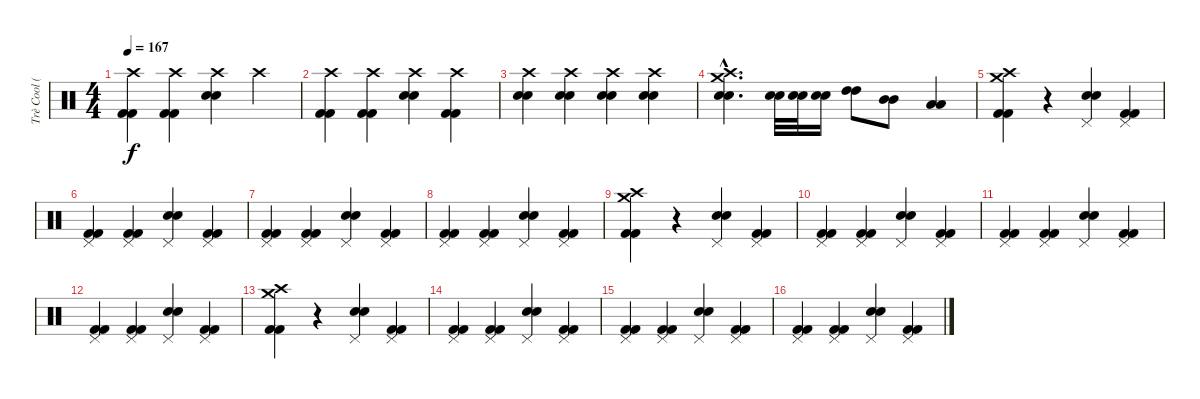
\track ("Trè Cool (Drums)" "Trè Cool (") {instrument percussion}
\staff {score}
\articulation defaults
\ts (4 4)
\tempo 167
\clef neutral
\ks c
("Crash high (hit)" "Kick (hit) 2" "Kick (hit) 2").4{dy f} ("Crash high (hit)" "Kick (hit) 2" "Kick (hit) 2").4 ("Crash high (hit)" "Snare (hit) 2" "Snare (hit) 2").4 "Crash high (hit)".4 |
("Crash high (hit)" "Kick (hit) 2" "Kick (hit) 2").4 ("Crash high (hit)" "Kick (hit) 2" "Kick (hit) 2").4 ("Crash high (hit)" "Snare (hit) 2" "Snare (hit) 2").4 ("Crash high (hit)" "Kick (hit) 2" "Kick (hit) 2").4 |
("Crash high (hit)" "Snare (hit) 2" "Snare (hit) 2").4 ("Crash high (hit)" "Snare (hit) 2" "Snare (hit) 2").4 ("Crash high (hit)" "Snare (hit) 2" "Snare (hit) 2").4 ("Crash high (hit)" "Snare (hit) 2" "Snare (hit) 2").4 |
("Crash high (hit)"{hac} "Crash medium (hit)"{hac} "Snare (hit) 2"{hac} "Snare (hit) 2"{hac}).4{d} ("Snare (hit) 2" "Snare (hit) 2").32{volume 16} ("Snare (hit) 2" "Snare (hit) 2").32 ("Snare (hit) 2" "Snare (hit) 2").16 ("High Tom (hit)" "High Tom (hit)").8 ("Mid Tom (hit)" "Mid Tom (hit)").8 ("Low Tom (hit)" "Low Tom (hit)").4 |
("Crash medium (hit)" "Crash high (hit)" "Kick (hit) 2" "Kick (hit) 2").4{volume 13} r.4 ("Pedal Hi-Hat (hit)" "Snare (hit) 2" "Snare (hit) 2").4 ("Pedal Hi-Hat (hit)" "Kick (hit) 2" "Kick (hit) 2").4 |
("Pedal Hi-Hat (hit)" "Kick (hit) 2" "Kick (hit) 2").4 ("Pedal Hi-Hat (hit)" "Kick (hit) 2" "Kick (hit) 2").4 ("Pedal Hi-Hat (hit)" "Snare (hit) 2" "Snare (hit) 2").4 ("Pedal Hi-Hat (hit)" "Kick (hit) 2" "Kick (hit) 2").4 |
("Pedal Hi-Hat (hit)" "Kick (hit) 2" "Kick (hit) 2").4 ("Pedal Hi-Hat (hit)" "Kick (hit) 2" "Kick (hit) 2").4 ("Pedal Hi-Hat (hit)" "Snare (hit) 2" "Snare (hit) 2").4 ("Pedal Hi-Hat (hit)" "Kick (hit) 2" "Kick (hit) 2").4 |
("Pedal Hi-Hat (hit)" "Kick (hit) 2" "Kick (hit) 2").4 ("Pedal Hi-Hat (hit)" "Kick (hit) 2" "Kick (hit) 2").4 ("Pedal Hi-Hat (hit)" "Snare (hit) 2" "Snare (hit) 2").4 ("Pedal Hi-Hat (hit)" "Kick (hit) 2" "Kick (hit) 2").4 |
("Crash medium (hit)" "Crash high (hit)" "Kick (hit) 2" "Kick (hit) 2").4 r.4 ("Pedal Hi-Hat (hit)" "Snare (hit) 2" "Snare (hit) 2").4 ("Pedal Hi-Hat (hit)" "Kick (hit) 2" "Kick (hit) 2").4 |
("Pedal Hi-Hat (hit)" "Kick (hit) 2" "Kick (hit) 2").4 ("Pedal Hi-Hat (hit)" "Kick (hit) 2" "Kick (hit) 2").4 ("Pedal Hi-Hat (hit)" "Snare (hit) 2" "Snare (hit) 2").4 ("Pedal Hi-Hat (hit)" "Kick (hit) 2" "Kick (hit) 2").4 |
("Pedal Hi-Hat (hit)" "Kick (hit) 2" "Kick (hit) 2").4 ("Pedal Hi-Hat (hit)" "Kick (hit) 2" "Kick (hit) 2").4 ("Pedal Hi-Hat (hit)" "Snare (hit) 2" "Snare (hit) 2").4 ("Pedal Hi-Hat (hit)" "Kick (hit) 2" "Kick (hit) 2").4 |
("Pedal Hi-Hat (hit)" "Kick (hit) 2" "Kick (hit) 2").4 ("Pedal Hi-Hat (hit)" "Kick (hit) 2" "Kick (hit) 2").4 ("Pedal Hi-Hat (hit)" "Snare (hit) 2" "Snare (hit) 2").4 ("Pedal Hi-Hat (hit)" "Kick (hit) 2" "Kick (hit) 2").4 |
("Crash medium (hit)" "Crash high (hit)" "Kick (hit) 2" "Kick (hit) 2").4 r.4 ("Pedal Hi-Hat (hit)" "Snare (hit) 2" "Snare (hit) 2").4 ("Pedal Hi-Hat (hit)" "Kick (hit) 2" "Kick (hit) 2").4 |
("Pedal Hi-Hat (hit)" "Kick (hit) 2" "Kick (hit) 2").4 ("Pedal Hi-Hat (hit)" "Kick (hit) 2" "Kick (hit) 2").4 ("Pedal Hi-Hat (hit)" "Snare (hit) 2" "Snare (hit) 2").4 ("Pedal Hi-Hat (hit)" "Kick (hit) 2" "Kick (hit) 2").4 |
("Pedal Hi-Hat (hit)" "Kick (hit) 2" "Kick (hit) 2").4 ("Pedal Hi-Hat (hit)" "Kick (hit) 2" "Kick (hit) 2").4 ("Pedal Hi-Hat (hit)" "Snare (hit) 2" "Snare (hit) 2").4 ("Pedal Hi-Hat (hit)" "Kick (hit) 2" "Kick (hit) 2").4 |
("Pedal Hi-Hat (hit)" "Kick (hit) 2" "Kick (hit) 2").4 ("Pedal Hi-Hat (hit)" "Kick (hit) 2" "Kick (hit) 2").4 ("Pedal Hi-Hat (hit)" "Snare (hit) 2" "Snare (hit) 2").4 ("Pedal Hi-Hat (hit)" "Kick (hit) 2" "Kick (hit) 2").4
